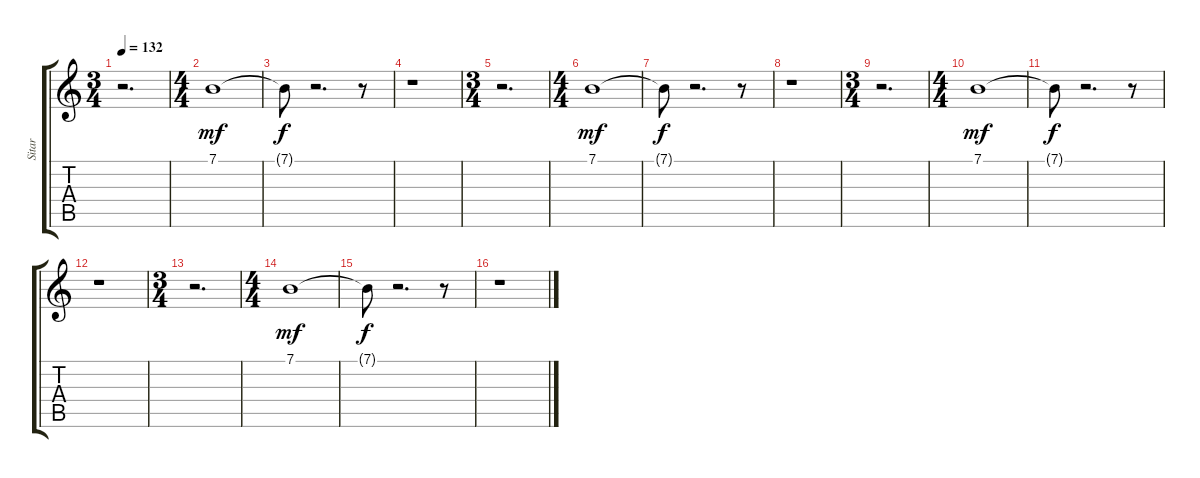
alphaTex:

\track ("Sitar" "Sitar") {instrument sitar}
\staff {score tabs}
\tuning (E4 B3 G3 D3 A2 E2) {hide}
\ts (3 4)
\tempo 132
\clef g2
\ks c
r.2{d dy f} |
\ts (4 4)
7.1.1{dy mf} |
7.1{t}.8{dy f} r.2{d} r.8 |
r.1 |
\ts (3 4)
r.2{d} |
\ts (4 4)
7.1.1{dy mf} |
7.1{t}.8{dy f} r.2{d} r.8 |
r.1 |
\ts (3 4)
r.2{d} |
\ts (4 4)
7.1.1{dy mf} |
7.1{t}.8{dy f} r.2{d} r.8 |
r.1 |
\ts (3 4)
r.2{d} |
\ts (4 4)
7.1.1{dy mf} |
7.1{t}.8{dy f} r.2{d} r.8 |
r.1
